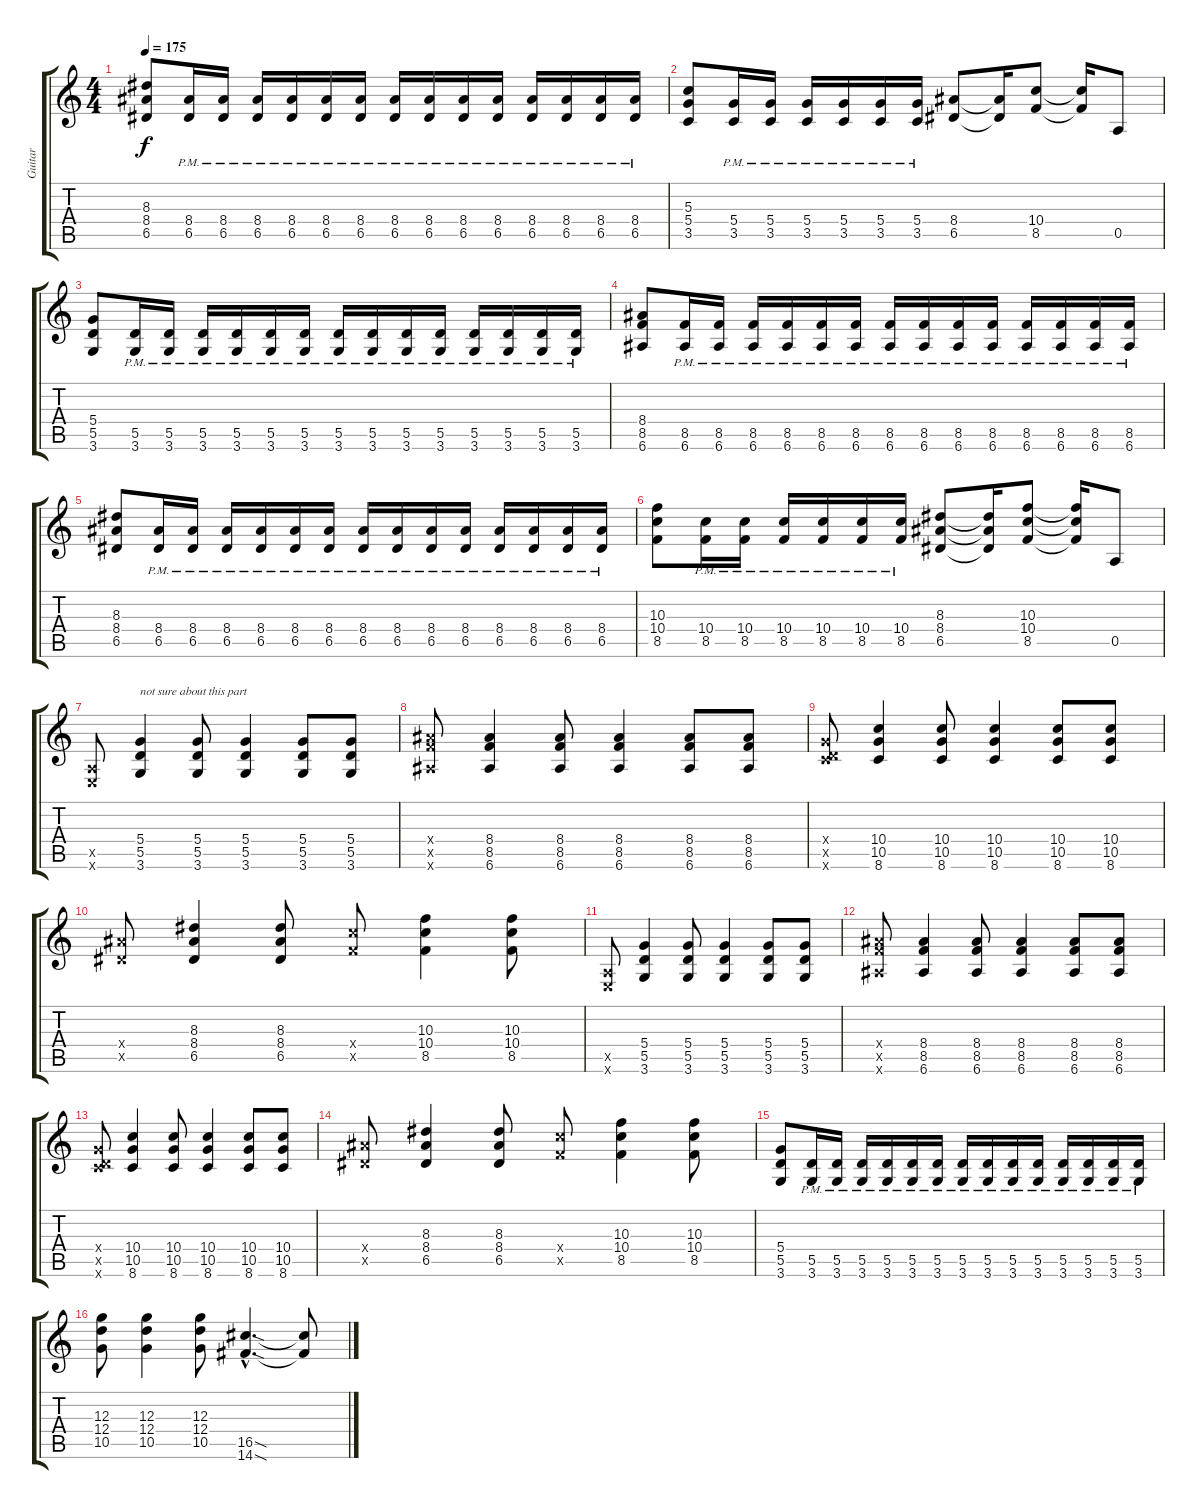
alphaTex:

\track ("Guitar" "Guitar") {instrument distortionguitar}
\staff {score tabs}
\tuning (E4 B3 G3 D3 A2 E2) {hide}
\ts (4 4)
\tempo 175
\clef g2
\ks c
(8.3 8.4 6.5).8{dy f} (8.4{pm} 6.5{pm}).16 (8.4{pm} 6.5{pm}).16 (8.4{pm} 6.5{pm}).16 (8.4{pm} 6.5{pm}).16 (8.4{pm} 6.5{pm}).16 (8.4{pm} 6.5{pm}).16 (8.4{pm} 6.5{pm}).16 (8.4{pm} 6.5{pm}).16 (8.4{pm} 6.5{pm}).16 (8.4{pm} 6.5{pm}).16 (8.4{pm} 6.5{pm}).16 (8.4{pm} 6.5{pm}).16 (8.4{pm} 6.5{pm}).16 (8.4{pm} 6.5{pm}).16 |
(5.3 5.4 3.5).8 (5.4{pm} 3.5{pm}).16 (5.4{pm} 3.5{pm}).16 (5.4{pm} 3.5{pm}).16 (5.4{pm} 3.5{pm}).16 (5.4{pm} 3.5{pm}).16 (5.4{pm} 3.5{pm}).16 (8.4 6.5).8 (8.4{t} 6.5{t}).16 (10.4 8.5).8 (10.4{t} 8.5{t}).16 0.5.8 |
(5.4 5.5 3.6).8 (5.5{pm} 3.6{pm}).16 (5.5{pm} 3.6{pm}).16 (5.5{pm} 3.6{pm}).16 (5.5{pm} 3.6{pm}).16 (5.5{pm} 3.6{pm}).16 (5.5{pm} 3.6{pm}).16 (5.5{pm} 3.6{pm}).16 (5.5{pm} 3.6{pm}).16 (5.5{pm} 3.6{pm}).16 (5.5{pm} 3.6{pm}).16 (5.5{pm} 3.6{pm}).16 (5.5{pm} 3.6{pm}).16 (5.5{pm} 3.6{pm}).16 (5.5{pm} 3.6{pm}).16 |
(8.4 8.5 6.6).8 (8.5{pm} 6.6{pm}).16 (8.5{pm} 6.6{pm}).16 (8.5{pm} 6.6{pm}).16 (8.5{pm} 6.6{pm}).16 (8.5{pm} 6.6{pm}).16 (8.5{pm} 6.6{pm}).16 (8.5{pm} 6.6{pm}).16 (8.5{pm} 6.6{pm}).16 (8.5{pm} 6.6{pm}).16 (8.5{pm} 6.6{pm}).16 (8.5{pm} 6.6{pm}).16 (8.5{pm} 6.6{pm}).16 (8.5{pm} 6.6{pm}).16 (8.5{pm} 6.6{pm}).16 |
(8.3 8.4 6.5).8 (8.4{pm} 6.5{pm}).16 (8.4{pm} 6.5{pm}).16 (8.4{pm} 6.5{pm}).16 (8.4{pm} 6.5{pm}).16 (8.4{pm} 6.5{pm}).16 (8.4{pm} 6.5{pm}).16 (8.4{pm} 6.5{pm}).16 (8.4{pm} 6.5{pm}).16 (8.4{pm} 6.5{pm}).16 (8.4{pm} 6.5{pm}).16 (8.4{pm} 6.5{pm}).16 (8.4{pm} 6.5{pm}).16 (8.4{pm} 6.5{pm}).16 (8.4{pm} 6.5{pm}).16 |
(10.3 10.4 8.5).8 (10.4{pm} 8.5{pm}).16 (10.4{pm} 8.5{pm}).16 (10.4{pm} 8.5{pm}).16 (10.4{pm} 8.5{pm}).16 (10.4{pm} 8.5{pm}).16 (10.4{pm} 8.5{pm}).16 (8.3 8.4 6.5).8 (8.3{t} 8.4{t} 6.5{t}).16 (10.3 10.4 8.5).8 (10.3{t} 10.4{t} 8.5{t}).16 0.5.8 |
(0.5{x} 0.6{x}).8 (5.4 5.5 3.6).4{txt "not sure about this part"} (5.4 5.5 3.6).8 (5.4 5.5 3.6).4 (5.4 5.5 3.6).8 (5.4 5.5 3.6).8 |
(8.4{x} 8.5{x} 6.6{x}).8 (8.4 8.5 6.6).4 (8.4 8.5 6.6).8 (8.4 8.5 6.6).4 (8.4 8.5 6.6).8 (8.4 8.5 6.6).8 |
(0.4{x} 10.5{x} 8.6{x}).8 (10.4 10.5 8.6).4 (10.4 10.5 8.6).8 (10.4 10.5 8.6).4 (10.4 10.5 8.6).8 (10.4 10.5 8.6).8 |
(8.4{x} 6.5{x}).8 (8.3 8.4 6.5).4 (8.3 8.4 6.5).8 (10.4{x} 8.5{x}).8 (10.3 10.4 8.5).4 (10.3 10.4 8.5).8 |
(0.5{x} 0.6{x}).8 (5.4 5.5 3.6).4 (5.4 5.5 3.6).8 (5.4 5.5 3.6).4 (5.4 5.5 3.6).8 (5.4 5.5 3.6).8 |
(8.4{x} 8.5{x} 6.6{x}).8 (8.4 8.5 6.6).4 (8.4 8.5 6.6).8 (8.4 8.5 6.6).4 (8.4 8.5 6.6).8 (8.4 8.5 6.6).8 |
(0.4{x} 10.5{x} 8.6{x}).8 (10.4 10.5 8.6).4 (10.4 10.5 8.6).8 (10.4 10.5 8.6).4 (10.4 10.5 8.6).8 (10.4 10.5 8.6).8 |
(8.4{x} 6.5{x}).8 (8.3 8.4 6.5).4 (8.3 8.4 6.5).8 (10.4{x} 8.5{x}).8 (10.3 10.4 8.5).4 (10.3 10.4 8.5).8 |
(5.4 5.5 3.6).8 (5.5{pm} 3.6{pm}).16 (5.5{pm} 3.6{pm}).16 (5.5{pm} 3.6{pm}).16 (5.5{pm} 3.6{pm}).16 (5.5{pm} 3.6{pm}).16 (5.5{pm} 3.6{pm}).16 (5.5{pm} 3.6{pm}).16 (5.5{pm} 3.6{pm}).16 (5.5{pm} 3.6{pm}).16 (5.5{pm} 3.6{pm}).16 (5.5{pm} 3.6{pm}).16 (5.5{pm} 3.6{pm}).16 (5.5{pm} 3.6{pm}).16 (5.5{pm} 3.6{pm}).16 |
(12.3 12.4 10.5).8 (12.3 12.4 10.5).4 (12.3 12.4 10.5).8 (16.5{sod hac} 14.6{sod hac}).4{d} (16.5{t} 14.6{t}).8
